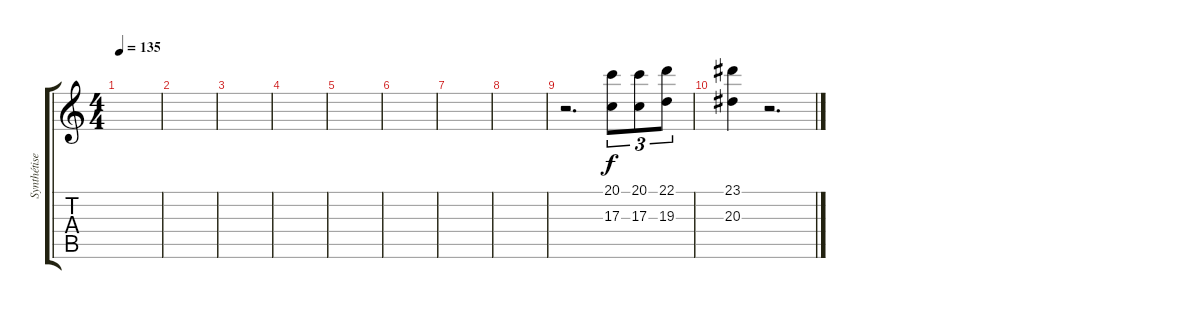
\track ("Synthétiseur" "Synthétise") {instrument orchestrahit}
\staff {score tabs}
\tuning (E4 B3 G3 D3 A2 E2) {hide}
\ts (4 4)
\tempo 135
\clef g2
\ks c
|
|
|
|
|
|
|
|
r.2{d} (20.1 17.3).8{tu (3 2)} (20.1 17.3).8{tu (3 2)} (22.1 19.3).8{tu (3 2)} |
(23.1 20.3).4 r.2{d}
